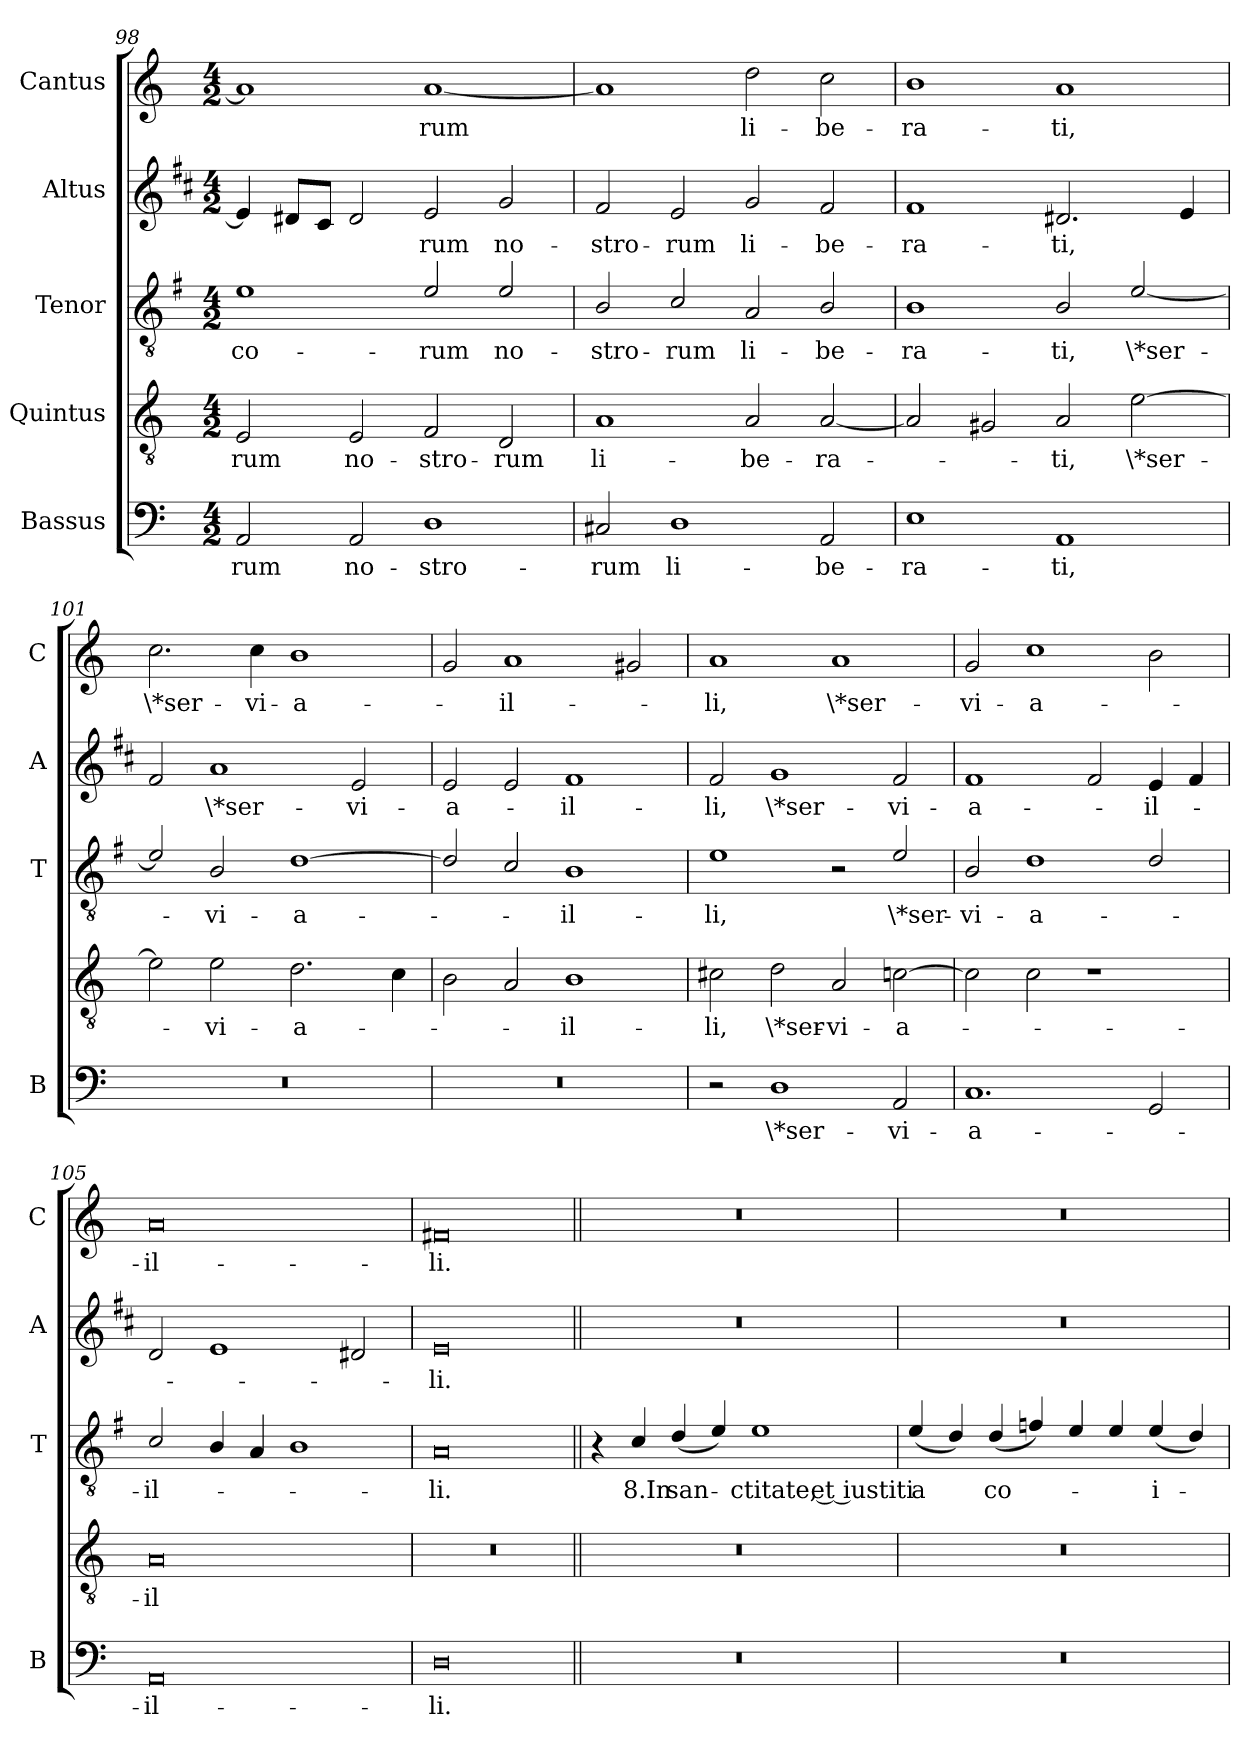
**kern	**text	**kern	**text	**kern	**text	**kern	**text	**kern	**text
*part5	*part5	*part4	*part4	*part3	*part3	*part2	*part2	*part1	*part1
*staff5	*staff5	*staff4	*staff4	*staff3	*staff3	*staff2	*staff2	*staff1	*staff1
*I"Bassus	*	*I"Quintus	*	*I"Tenor	*	*I"Altus	*	*I"Cantus	*
*I'B	*	*	*	*I'T	*	*I'A	*	*I'C	*
*clefF4	*	*clefGv2	*	*clefGv2	*	*clefG2	*	*clefG2	*
*	*	*	*	*ITrd4c7	*	*ITrd1c2	*	*	*
*k[]	*	*k[]	*	*k[]	*	*k[]	*	*k[]	*
*C:	*	*C:	*	*C:	*	*C:	*	*C:	*
*M4/2	*	*M4/2	*	*M4/2	*	*M4/2	*	*M4/2	*
=98	=98	=98	=98	=98	=98	=98	=98	=98	=98
!	!LO:LY:b	!	!LO:LY:b	!	!LO:LY:b	!	!	!	!
2AA/	-rum	2E/	-rum	1A	-co-	4d/]	.	1a]	.
.	.	.	.	.	.	8c#X/L	.	.	.
.	.	.	.	.	.	8B/J	.	.	.
!	!LO:LY:b	!	!LO:LY:b	!	!	!	!	!	!
2AA/	no-	2E/	no-	.	.	2c#/	.	.	.
!	!LO:LY:b	!	!LO:LY:b	!	!LO:LY:b	!	!LO:LY:b	!	!LO:LY:b
1D	-stro-	2F/	-stro-	2A/	-rum	2d/	-rum	[1a	-rum
!	!	!	!LO:LY:b	!	!LO:LY:b	!	!LO:LY:b	!	!
.	.	2D/	-rum	2A/	no-	2f/	no-	.	.
=99	=99	=99	=99	=99	=99	=99	=99	=99	=99
!	!LO:LY:b	!	!LO:LY:b	!	!LO:LY:b	!	!LO:LY:b	!	!
2C#X/	-rum	1A	li-	2E/	-stro-	2e/	-stro-	1a]	.
!	!LO:LY:b	!	!	!	!LO:LY:b	!	!LO:LY:b	!	!
1D	li-	.	.	2F/	-rum	2d/	-rum	.	.
!	!	!	!LO:LY:b	!	!LO:LY:b	!	!LO:LY:b	!	!LO:LY:b
.	.	2A/	-be-	2D/	li-	2f/	li-	2dd\	li-
!	!LO:LY:b	!	!LO:LY:b	!	!LO:LY:b	!	!LO:LY:b	!	!LO:LY:b
2AA/	-be-	[2A/	-ra-	2E/	-be-	2e/	-be-	2cc\	-be-
=100	=100	=100	=100	=100	=100	=100	=100	=100	=100
!	!LO:LY:b	!	!	!	!LO:LY:b	!	!LO:LY:b	!	!LO:LY:b
1E	-ra-	2A/]	.	1E	-ra-	1e	-ra-	1b	-ra-
.	.	2G#X/	.	.	.	.	.	.	.
!	!LO:LY:b	!	!LO:LY:b	!	!LO:LY:b	!	!LO:LY:b	!	!LO:LY:b
1AA	-ti,	2A/	-ti,	2E/	-ti,	2.c#X/	-ti,	1a	-ti,
!	!	!	!LO:LY:b	!	!LO:LY:b	!	!	!	!
.	.	[2e\	\*ser-	[2A/	\*ser-	.	.	.	.
.	.	.	.	.	.	4d/	.	.	.
!!LO:PB:g=z
=101	=101	=101	=101	=101	=101	=101	=101	=101	=101
!	!	!	!	!	!	!	!	!	!LO:LY:b
0r	.	2e\]	.	2A/]	.	2e/	.	2.cc\	\*ser-
!	!	!	!LO:LY:b	!	!LO:LY:b	!	!LO:LY:b	!	!
.	.	2e\	-vi-	2E/	-vi-	1g	\*ser-	.	.
!	!	!	!	!	!	!	!	!	!LO:LY:b
.	.	.	.	.	.	.	.	4cc\	-vi-
!	!	!	!LO:LY:b	!	!LO:LY:b	!	!	!	!LO:LY:b
.	.	2.d\	-a-	[1G	-a-	.	.	1b	-a-
!	!	!	!	!	!	!	!LO:LY:b	!	!
.	.	.	.	.	.	2d/	-vi-	.	.
.	.	4c\	.	.	.	.	.	.	.
=102	=102	=102	=102	=102	=102	=102	=102	=102	=102
!	!	!	!	!	!	!	!LO:LY:b	!	!
0r	.	2B\	.	2G/]	.	2d/	-a-	2g/	.
!	!	!	!	!	!	!	!	!	!LO:LY:b
.	.	2A/	.	2F/	.	2d/	.	1a	-il-
!	!	!	!LO:LY:b	!	!LO:LY:b	!	!LO:LY:b	!	!
.	.	1B	-il-	1E	-il-	1e	-il-	.	.
.	.	.	.	.	.	.	.	2g#X/	.
=103	=103	=103	=103	=103	=103	=103	=103	=103	=103
!	!	!	!LO:LY:b	!	!LO:LY:b	!	!LO:LY:b	!	!LO:LY:b
2r	.	2c#X\	-li,	1A	-li,	2e/	-li,	1a	-li,
!	!LO:LY:b	!	!LO:LY:b	!	!	!	!LO:LY:b	!	!
1D	\*ser-	2d\	\*ser-	.	.	1f	\*ser-	.	.
!	!	!	!LO:LY:b	!	!	!	!	!	!LO:LY:b
.	.	2A/	-vi-	2r	.	.	.	1a	\*ser-
!	!LO:LY:b	!	!LO:LY:b	!	!LO:LY:b	!	!LO:LY:b	!	!
2AA/	-vi-	[2cn\	-a-	2A/	\*ser-	2e/	-vi-	.	.
=104	=104	=104	=104	=104	=104	=104	=104	=104	=104
!	!LO:LY:b	!	!	!	!LO:LY:b	!	!LO:LY:b	!	!LO:LY:b
1.C	-a-	2c\]	.	2E/	-vi-	1e	-a-	2g/	-vi-
!	!	!	!	!	!LO:LY:b	!	!	!	!LO:LY:b
.	.	2c\	.	1G	-a-	.	.	1cc	-a-
.	.	1r	.	.	.	2e/	.	.	.
!	!	!	!	!	!	!	!LO:LY:b	!	!
2GG/	.	.	.	2G/	.	4d/	-il-	2b\	.
.	.	.	.	.	.	4e/	.	.	.
=105	=105	=105	=105	=105	=105	=105	=105	=105	=105
!	!LO:LY:b	!	!LO:LY:b	!	!LO:LY:b	!	!	!	!LO:LY:b
0AA	-il-	0A	-il-	2F/	-il-	2c/	.	0a	-il-
.	.	.	.	4E/	.	1d	.	.	.
.	.	.	.	4D/	.	.	.	.	.
.	.	.	.	1E	.	.	.	.	.
.	.	.	.	.	.	2c#X/	.	.	.
=106	=106	=106	=106	=106	=106	=106	=106	=106	=106
!	!LO:LY:b	!	!	!	!LO:LY:b	!	!LO:LY:b	!	!LO:LY:b
0D	-li.	0r	.	0D	-li.	0d	-li.	0f#X	-li.
!!LO:LB:g=z
=107||	=107||	=107||	=107||	=107||	=107||	=107||	=107||	=107||	=107||
0r	.	0r	.	4r	.	0r	.	0r	.
!	!	!	!	!	!LO:LY:b	!	!	!	!
.	.	.	.	4F/	8.In	.	.	.	.
!	!	!	!	!	!LO:LY:b	!	!	!	!
.	.	.	.	(>4G/	san-	.	.	.	.
.	.	.	.	4A/)	.	.	.	.	.
!	!	!	!	!	!LO:LY:b	!	!	!	!
.	.	.	.	1A	-ctitate, et iustiti-	.	.	.	.
=108	=108	=108	=108	=108	=108	=108	=108	=108	=108
!	!	!	!	!	!LO:LY:b	!	!	!	!
0r	.	0r	.	(>4A/	-a	0r	.	0r	.
.	.	.	.	4G/)	.	.	.	.	.
!	!	!	!	!	!LO:LY:b	!	!	!	!
.	.	.	.	(>4G/	co-	.	.	.	.
.	.	.	.	4B-X/)	.	.	.	.	.
.	.	.	.	4A/	.	.	.	.	.
!	!	!	!	!LO:N:head=solid	!	!	!	!	!
.	.	.	.	4A/	.	.	.	.	.
!	!	!	!	!	!LO:LY:b	!	!	!	!
.	.	.	.	(>4A/	-i-	.	.	.	.
.	.	.	.	4G/)	.	.	.	.	.
=	=	=	=	=	=	=	=	=	=
*-	*-	*-	*-	*-	*-	*-	*-	*-	*-
